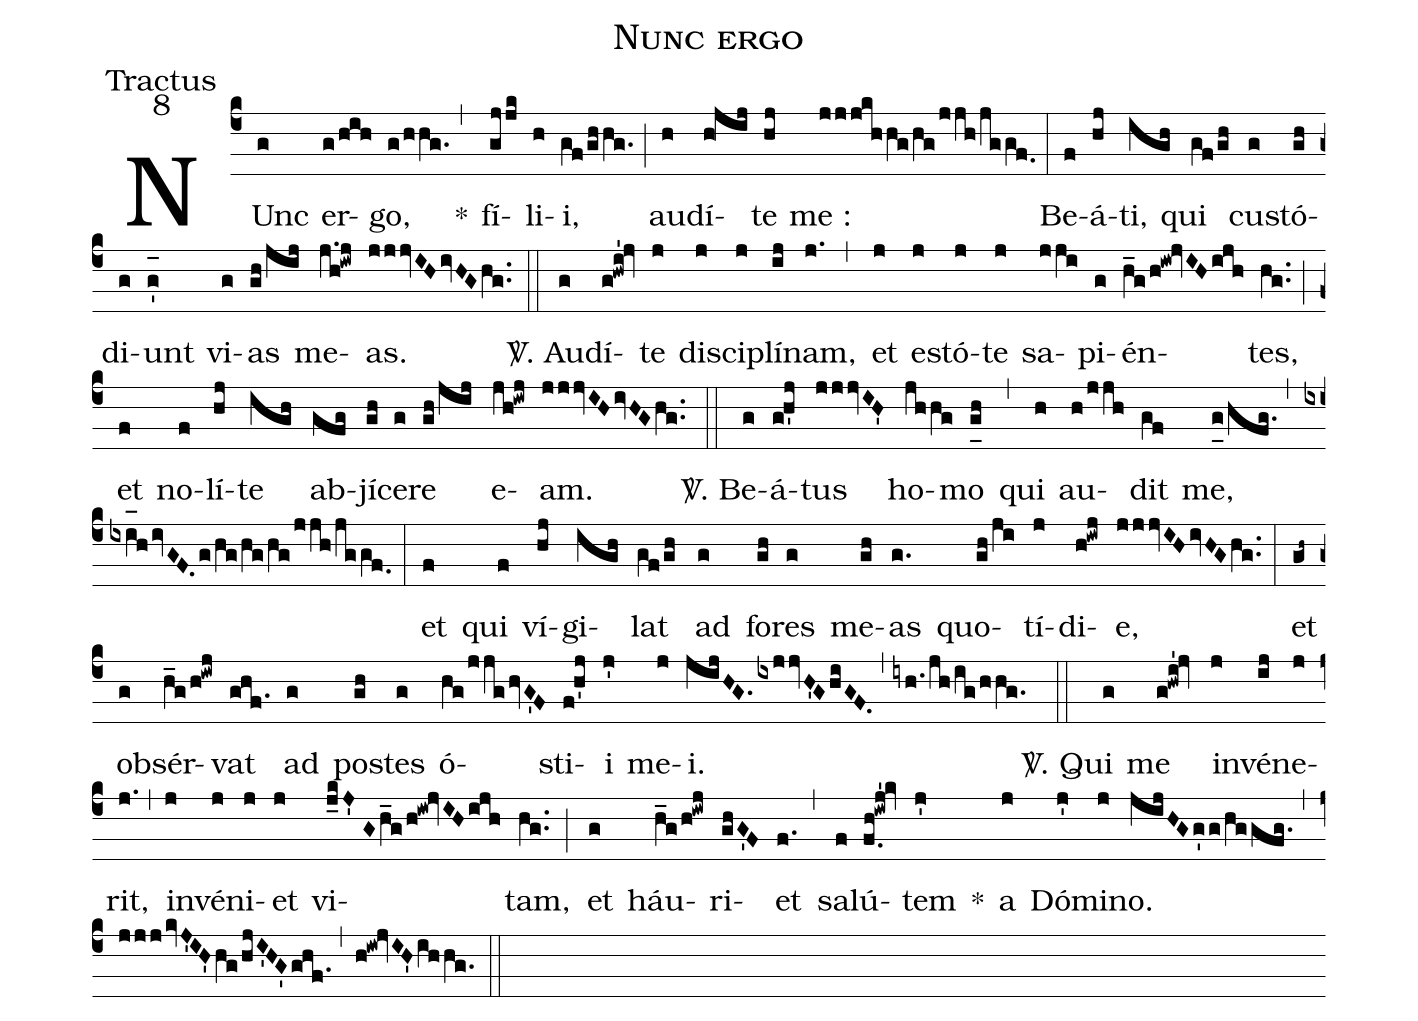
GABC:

name:Nunc ergo;
office-part:Tractus;
mode:8;
%%
(c4) NUnc(g) er(g/hih)go,(g/hhg.) <clear>*(,) fí(gjjk)li(h)i,(gf/ghhg.) (;) au(h)dí(h!jij)te(hj) me :(jjjkh/!hg/hg/jjh/jggf.0) (:) Be(f)á(hj)ti,(igh) qui(gf/gh) cu(g)stó(gh)di(g)unt(g'_[oh:h]) vi(g)as(gh/jij) me(j.h!iwj)as.(jjjvIHivHGhg..) (::)
<sp>V/</sp>. Au(g)dí(g!hwi'!jv)te(j) di(j)sci(j)plí(ij)nam,(j.) (,) et(j) e(j)stó(j)te(j) sa(jji)pi(g)én(h_g/h!iw!jvIHijh)tes,(hg..) (;) et(f) no(f)lí(hj)te(igh) ab(gfg)jí(gh)ce(g)re(gh/jij) e(jh!iwj)am.(jjjvIHivHGhg..) (::)
<sp>V/</sp>. Be(g)á(gh'j)tus(jjjvIH') ho(jhhg)mo(g_[uh:l]h) (,) qui(h) au(h/jjh)dit(gf) me,(g_0[uh:l]/hfg.) (,) (ixi_[oh:h]hivGF.g/hg/hg/hg/jjh/jggf.0) (:) et(f) qui(f) ví(hj)gi(igh)lat(gf/gh) ad(g) fo(gh)res(g) me(gh)as(g.) quo(gh/ji)tí(j)di(h!iwj)e,(jjjvIHivHGhg..) (:) et(gh~) ob(g)sér(h_g/h!iwj)vat(ghf.1) ad(g) po(gh)stes(g) ó(hg/jjghvG'F)sti(f!h'j)i(j') me(j)i.(jijHG.ixjjvH'GhiGF.) (,) (iyh./jh/ig/hhg.) (::)
<sp>V/</sp>. Qui(g) me(g!hwi'!jv) in(j)vé(ij)ne(j)rit,(j.) (,) in(j)vé(j)ni(j)et(j) vi(j_kJ'//Gh_g/h!iw!jvIHijh)tam,(hg..) (;) et(g) háu(h_g/h!iwj)ri(ghG'F)et(f.) (,) sa(f)lú(f.0h!iwj'!kv)tem(j') *() a(j) Dó(j')mi(j)no.(jijHGg'g/hggfg.) (,) (jjjkvJ'IH'hg/hjI'HG'ghf.1) (,) (h!iw!jvIH'ihhg.) (::)
